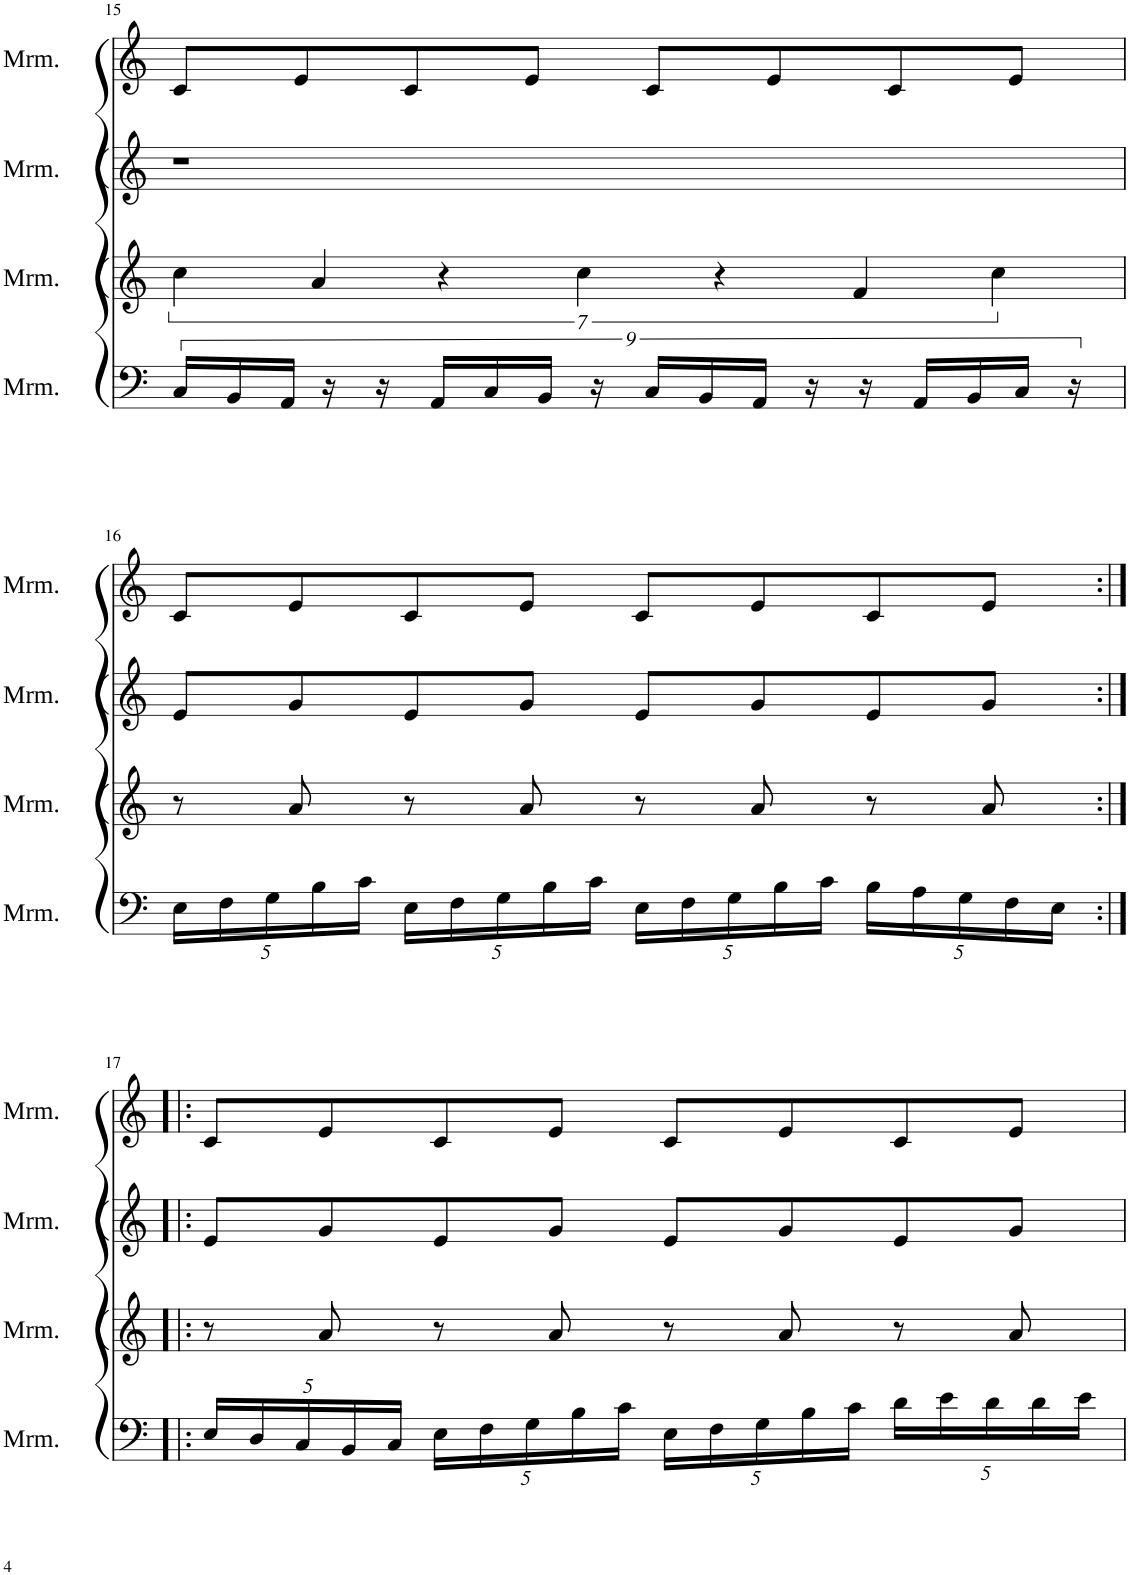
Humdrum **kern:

**kern	**kern	**kern	**kern
*part4	*part3	*part2	*part1
*staff4	*staff3	*staff2	*staff1
*I"Marimba	*I"Marimba	*I"Marimba	*I"Marimba
*I'Mrm.	*I'Mrm.	*I'Mrm.	*I'Mrm.
!!LO:PB:g=z
*clefF4	*clefG2	*clefG2	*clefG2
*k[]	*k[]	*k[]	*k[]
*M4/4	*M4/4	*M4/4	*M4/4
=15	=15	=15	=15
18C/LL	7cc\	1r	8c/L
18BB/	.	.	.
18AA/JJ	.	.	.
.	.	.	8e/
.	7a/	.	.
18r	.	.	.
18r	.	.	.
.	.	.	8c/
18AA/LL	.	.	.
.	7r	.	.
18C/	.	.	.
.	.	.	8e/J
18BB/JJ	.	.	.
.	7cc\	.	.
18r	.	.	.
18C/LL	.	.	8c/L
18BB/	.	.	.
.	7r	.	.
18AA/JJ	.	.	.
.	.	.	8e/
18r	.	.	.
.	7f/	.	.
18r	.	.	.
.	.	.	8c/
18AA/LL	.	.	.
18BB/	.	.	.
.	7cc\	.	.
.	.	.	8e/J
18C/JJ	.	.	.
18r	.	.	.
!!LO:LB:g=z
=16	=16	=16	=16
*Xbrackettup	*	*	*
20E\LL	8r	8e/L	8c/L
20F\	.	.	.
20G\	.	.	.
.	8a/	8g/	8e/
20B\	.	.	.
20c\JJ	.	.	.
20E\LL	8r	8e/	8c/
20F\	.	.	.
20G\	.	.	.
.	8a/	8g/J	8e/J
20B\	.	.	.
20c\JJ	.	.	.
20E\LL	8r	8e/L	8c/L
20F\	.	.	.
20G\	.	.	.
.	8a/	8g/	8e/
20B\	.	.	.
20c\JJ	.	.	.
20B\LL	8r	8e/	8c/
20A\	.	.	.
20G\	.	.	.
.	8a/	8g/J	8e/J
20F\	.	.	.
20E\JJ	.	.	.
!!LO:LB:g=z
=17:|!|:	=17:|!|:	=17:|!|:	=17:|!|:
20E/LL	8r	8e/L	8c/L
20D/	.	.	.
20C/	.	.	.
.	8a/	8g/	8e/
20BB/	.	.	.
20C/JJ	.	.	.
20E\LL	8r	8e/	8c/
20F\	.	.	.
20G\	.	.	.
.	8a/	8g/J	8e/J
20B\	.	.	.
20c\JJ	.	.	.
20E\LL	8r	8e/L	8c/L
20F\	.	.	.
20G\	.	.	.
.	8a/	8g/	8e/
20B\	.	.	.
20c\JJ	.	.	.
20d\LL	8r	8e/	8c/
20e\	.	.	.
20d\	.	.	.
.	8a/	8g/J	8e/J
20d\	.	.	.
20e\JJ	.	.	.
=	=	=	=
*-	*-	*-	*-
